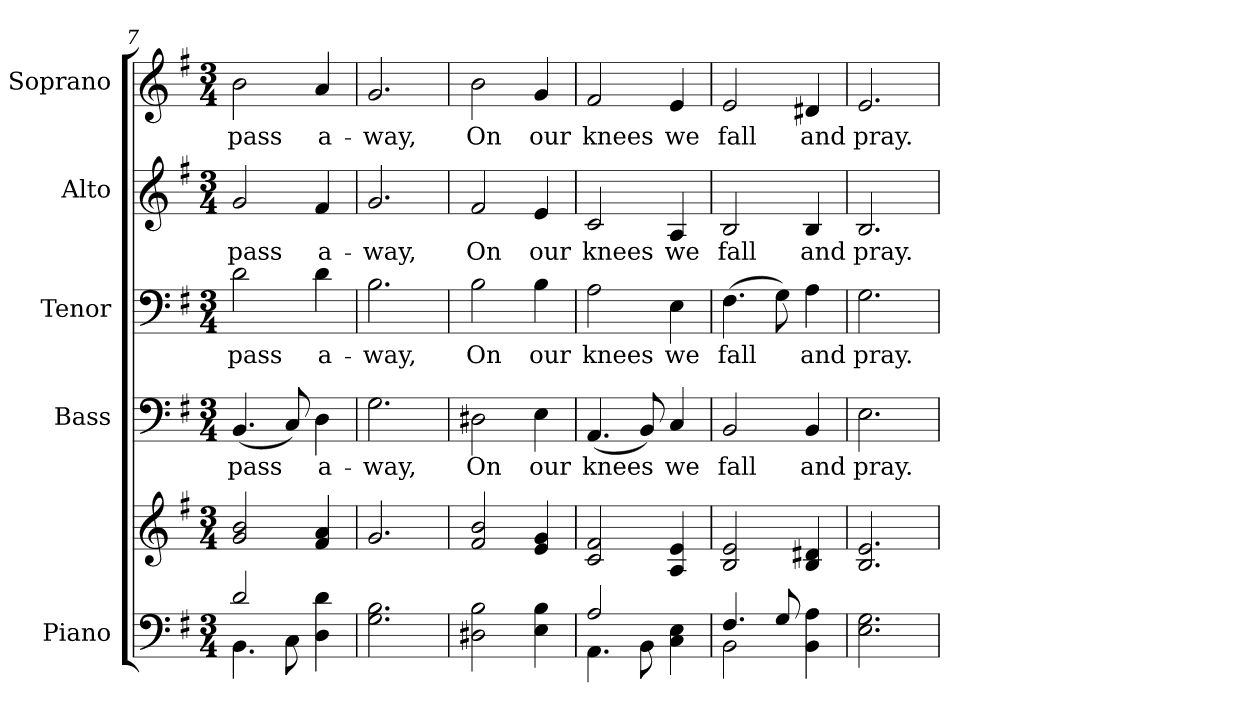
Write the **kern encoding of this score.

**kern	**kern	**kern	**text	**kern	**text	**kern	**text	**kern	**text
*part5	*part5	*part4	*part4	*part3	*part3	*part2	*part2	*part1	*part1
*staff6	*staff5	*staff4	*staff4	*staff3	*staff3	*staff2	*staff2	*staff1	*staff1
*I"Piano	*	*I"Bass	*	*I"Tenor	*	*I"Alto	*	*I"Soprano	*
*I'Pno.	*	*I'B.	*	*I'T.	*	*I'A.	*	*I'S.	*
!!LO:PB:g=z
*clefF4	*clefG2	*clefF4	*	*clefF4	*	*clefG2	*	*clefG2	*
*k[f#]	*k[f#]	*k[f#]	*	*k[f#]	*	*k[f#]	*	*k[f#]	*
*G:	*G:	*G:	*	*G:	*	*G:	*	*G:	*
*M3/4	*M3/4	*M3/4	*	*M3/4	*	*M3/4	*	*M3/4	*
=7	=7	=7	=7	=7	=7	=7	=7	=7	=7
*^	*	*	*	*	*	*	*	*	*
!	!	!	!	!LO:LY:b:color=#000000	!	!	!	!	!	!
!	!	!	!	!	!	!LO:LY:b:color=#000000	!	!	!	!
!	!	!	!	!	!	!	!	!LO:LY:b:color=#000000	!	!
!	!	!	!	!	!	!	!	!	!	!LO:LY:b:color=#000000
2di/	4.BBi\	2gi/ 2bi	(4.BBi/	pass	2di\	pass	2gi/	pass	2bi\	pass
.	8Ci\	.	8Ci/)	.	.	.	.	.	.	.
!	!	!	!	!LO:LY:b:color=#000000	!	!	!	!	!	!
!	!	!	!	!	!	!LO:LY:b:color=#000000	!	!	!	!
!	!	!	!	!	!	!	!	!LO:LY:b:color=#000000	!	!
!	!	!	!	!	!	!	!	!	!	!LO:LY:b:color=#000000
4Di\ 4di	4ryy	4f#i/ 4ai	4Di\	a-	4di\	a-	4f#i/	a-	4ai/	a-
*v	*v	*	*	*	*	*	*	*	*	*
=8	=8	=8	=8	=8	=8	=8	=8	=8	=8
*^	*	*	*	*	*	*	*	*	*
!	!	!	!	!LO:LY:b:color=#000000	!	!	!	!	!	!
*v	*v	*	*	*	*	*	*	*	*	*
*^	*	*	*	*	*	*	*	*	*
!	!	!	!	!	!	!LO:LY:b:color=#000000	!	!	!	!
*v	*v	*	*	*	*	*	*	*	*	*
*^	*	*	*	*	*	*	*	*	*
!	!	!	!	!	!	!	!	!LO:LY:b:color=#000000	!	!
*v	*v	*	*	*	*	*	*	*	*	*
*^	*	*	*	*	*	*	*	*	*
!	!	!	!	!	!	!	!	!	!	!LO:LY:b:color=#000000
*v	*v	*	*	*	*	*	*	*	*	*
2.Gi\ 2.Bi	2.gi/	2.Gi\	-way,	2.Bi\	-way,	2.gi/	-way,	2.gi/	-way,
=9	=9	=9	=9	=9	=9	=9	=9	=9	=9
!	!	!	!LO:LY:b:color=#000000	!	!	!	!	!	!
!	!	!	!	!	!LO:LY:b:color=#000000	!	!	!	!
!	!	!	!	!	!	!	!LO:LY:b:color=#000000	!	!
!	!	!	!	!	!	!	!	!	!LO:LY:b:color=#000000
2D#Xi\ 2Bi	2f#i/ 2bi	2D#Xi\	On	2Bi\	On	2f#i/	On	2bi\	On
!	!	!	!LO:LY:b:color=#000000	!	!	!	!	!	!
!	!	!	!	!	!LO:LY:b:color=#000000	!	!	!	!
!	!	!	!	!	!	!	!LO:LY:b:color=#000000	!	!
!	!	!	!	!	!	!	!	!	!LO:LY:b:color=#000000
4Ei\ 4Bi	4ei/ 4gi	4Ei\	our	4Bi\	our	4ei/	our	4gi/	our
!!LO:PB:g=z
=10	=10	=10	=10	=10	=10	=10	=10	=10	=10
*^	*	*	*	*	*	*	*	*	*
!	!	!	!	!LO:LY:b:color=#000000	!	!	!	!	!	!
!	!	!	!	!	!	!LO:LY:b:color=#000000	!	!	!	!
!	!	!	!	!	!	!	!	!LO:LY:b:color=#000000	!	!
!	!	!	!	!	!	!	!	!	!	!LO:LY:b:color=#000000
2Ai/	4.AAi\	2ci/ 2f#i	(4.AAi/	knees	2Ai\	knees	2ci/	knees	2f#i/	knees
.	8BBi\	.	8BBi/)	.	.	.	.	.	.	.
!	!	!	!	!LO:LY:b:color=#000000	!	!	!	!	!	!
!	!	!	!	!	!	!LO:LY:b:color=#000000	!	!	!	!
!	!	!	!	!	!	!	!	!LO:LY:b:color=#000000	!	!
!	!	!	!	!	!	!	!	!	!	!LO:LY:b:color=#000000
4Ci\ 4Ei	4ryy	4Ai/ 4ei	4Ci/	we	4Ei\	we	4Ai/	we	4ei/	we
=11	=11	=11	=11	=11	=11	=11	=11	=11	=11	=11
!	!	!	!	!LO:LY:b:color=#000000	!	!	!	!	!	!
!	!	!	!	!	!	!LO:LY:b:color=#000000	!	!	!	!
!	!	!	!	!	!	!	!	!LO:LY:b:color=#000000	!	!
!	!	!	!	!	!	!	!	!	!	!LO:LY:b:color=#000000
4.F#i/	2BBi\	2Bi/ 2ei	2BBi/	fall	(4.F#i\	fall	2Bi/	fall	2ei/	fall
8Gi/	.	.	.	.	8Gi\)	.	.	.	.	.
!	!	!	!	!LO:LY:b:color=#000000	!	!	!	!	!	!
!	!	!	!	!	!	!LO:LY:b:color=#000000	!	!	!	!
!	!	!	!	!	!	!	!	!LO:LY:b:color=#000000	!	!
!	!	!	!	!	!	!	!	!	!	!LO:LY:b:color=#000000
4BBi\ 4Ai	4ryy	4Bi/ 4d#Xi	4BBi/	and	4Ai\	and	4Bi/	and	4d#Xi/	and
*v	*v	*	*	*	*	*	*	*	*	*
=12	=12	=12	=12	=12	=12	=12	=12	=12	=12
*^	*	*	*	*	*	*	*	*	*
!	!	!	!	!LO:LY:b:color=#000000	!	!	!	!	!	!
*v	*v	*	*	*	*	*	*	*	*	*
*^	*	*	*	*	*	*	*	*	*
!	!	!	!	!	!	!LO:LY:b:color=#000000	!	!	!	!
*v	*v	*	*	*	*	*	*	*	*	*
*^	*	*	*	*	*	*	*	*	*
!	!	!	!	!	!	!	!	!LO:LY:b:color=#000000	!	!
*v	*v	*	*	*	*	*	*	*	*	*
*^	*	*	*	*	*	*	*	*	*
!	!	!	!	!	!	!	!	!	!	!LO:LY:b:color=#000000
*v	*v	*	*	*	*	*	*	*	*	*
2.Ei\ 2.Gi	2.Bi/ 2.ei	2.Ei\	pray.	2.Gi\	pray.	2.Bi/	pray.	2.ei/	pray.
=	=	=	=	=	=	=	=	=	=
*-	*-	*-	*-	*-	*-	*-	*-	*-	*-
